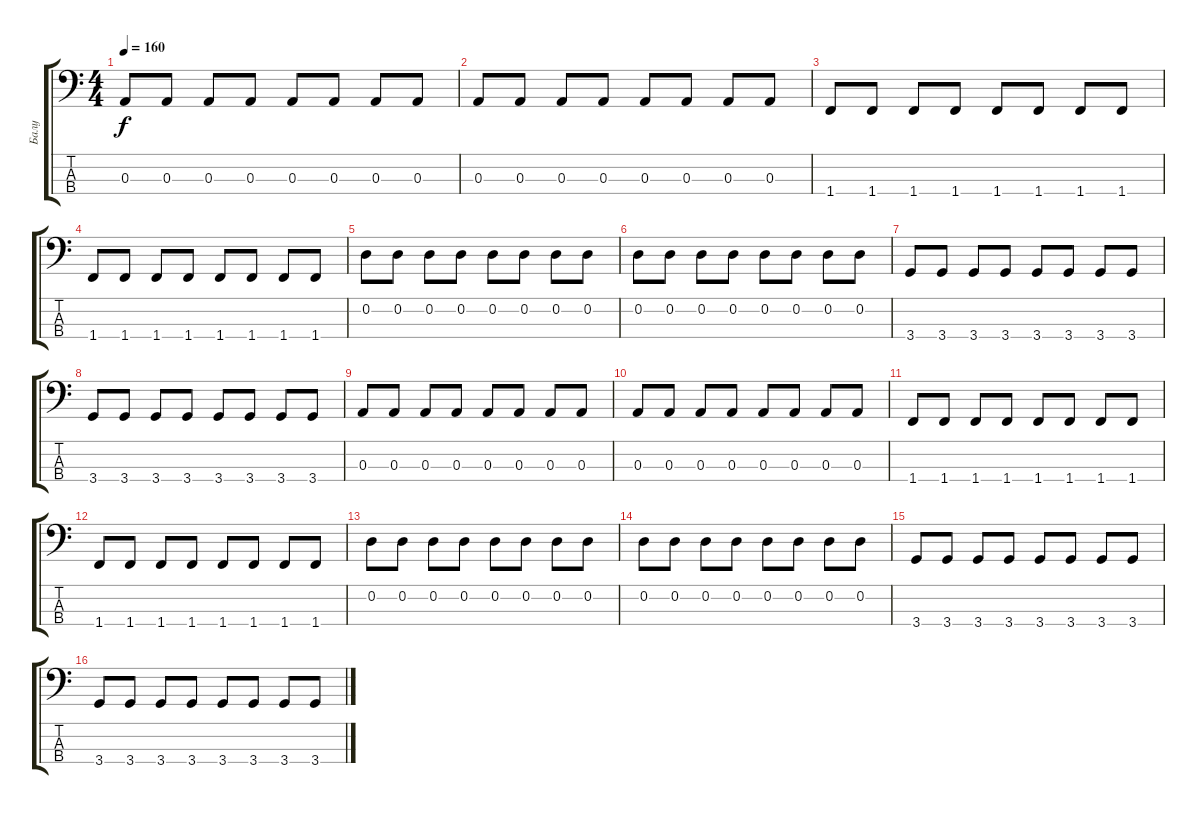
\track ("Балу" "Балу") {instrument electricbasspick}
\staff {score tabs}
\tuning (G2 D2 A1 E1) {hide}
\ts (4 4)
\tempo 160
\clef f4
\ks c
0.3.8{dy f} 0.3.8 0.3.8 0.3.8 0.3.8 0.3.8 0.3.8 0.3.8 |
0.3.8 0.3.8 0.3.8 0.3.8 0.3.8 0.3.8 0.3.8 0.3.8 |
1.4.8 1.4.8 1.4.8 1.4.8 1.4.8 1.4.8 1.4.8 1.4.8 |
1.4.8 1.4.8 1.4.8 1.4.8 1.4.8 1.4.8 1.4.8 1.4.8 |
0.2.8 0.2.8 0.2.8 0.2.8 0.2.8 0.2.8 0.2.8 0.2.8 |
0.2.8 0.2.8 0.2.8 0.2.8 0.2.8 0.2.8 0.2.8 0.2.8 |
3.4.8 3.4.8 3.4.8 3.4.8 3.4.8 3.4.8 3.4.8 3.4.8 |
3.4.8 3.4.8 3.4.8 3.4.8 3.4.8 3.4.8 3.4.8 3.4.8 |
0.3.8 0.3.8 0.3.8 0.3.8 0.3.8 0.3.8 0.3.8 0.3.8 |
0.3.8 0.3.8 0.3.8 0.3.8 0.3.8 0.3.8 0.3.8 0.3.8 |
1.4.8 1.4.8 1.4.8 1.4.8 1.4.8 1.4.8 1.4.8 1.4.8 |
1.4.8 1.4.8 1.4.8 1.4.8 1.4.8 1.4.8 1.4.8 1.4.8 |
0.2.8 0.2.8 0.2.8 0.2.8 0.2.8 0.2.8 0.2.8 0.2.8 |
0.2.8 0.2.8 0.2.8 0.2.8 0.2.8 0.2.8 0.2.8 0.2.8 |
3.4.8 3.4.8 3.4.8 3.4.8 3.4.8 3.4.8 3.4.8 3.4.8 |
3.4.8 3.4.8 3.4.8 3.4.8 3.4.8 3.4.8 3.4.8 3.4.8
